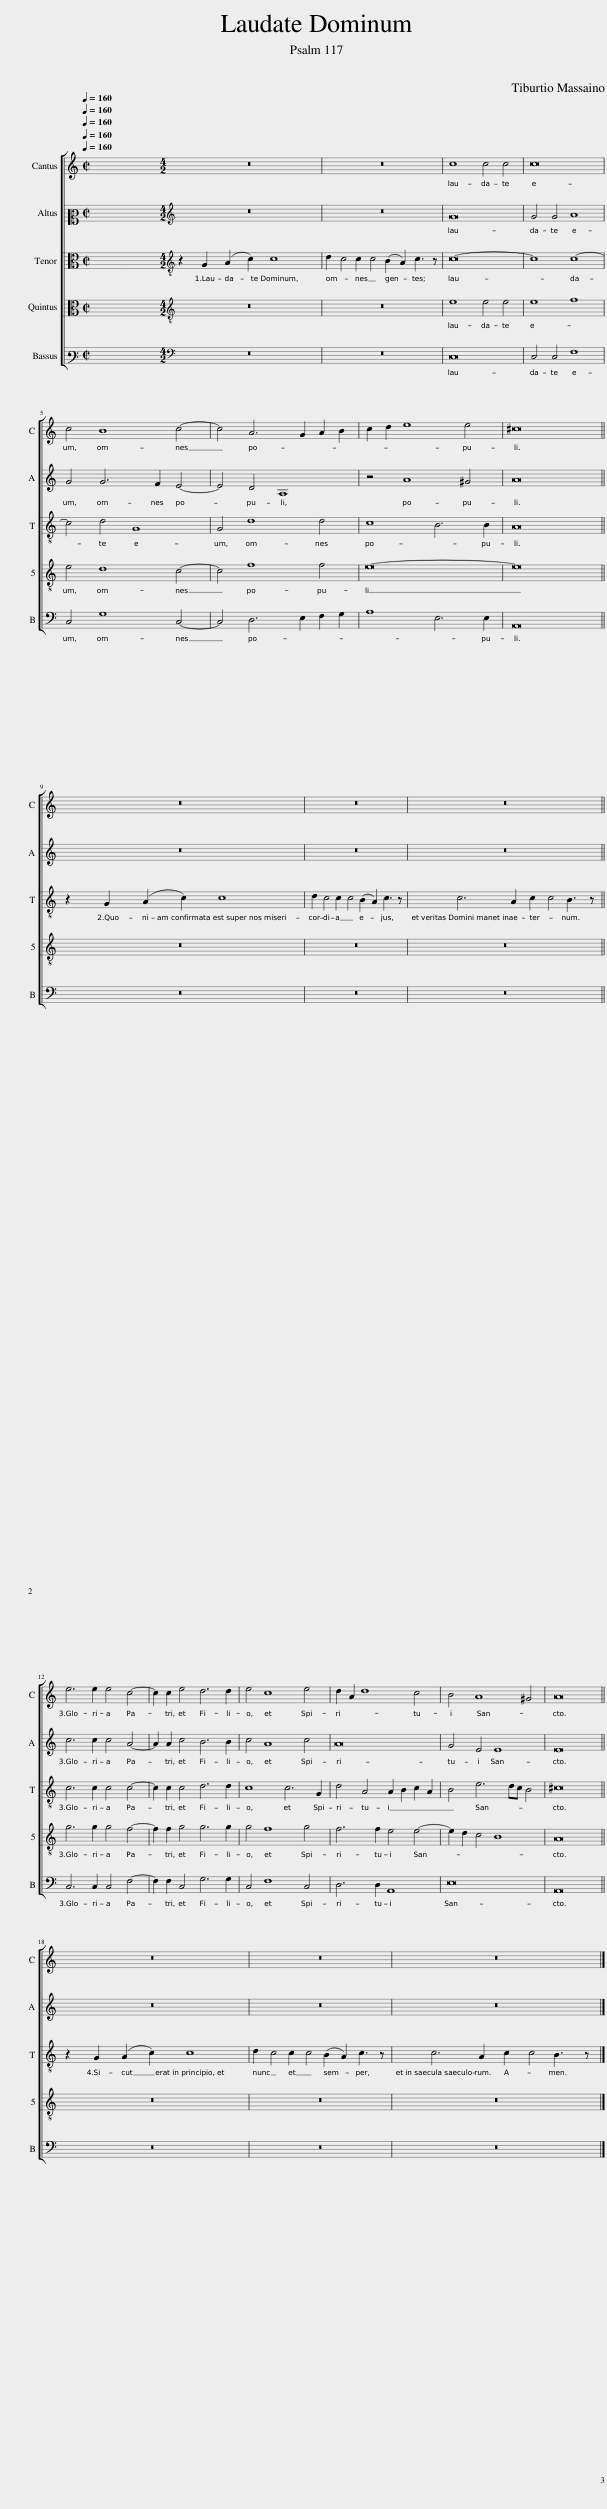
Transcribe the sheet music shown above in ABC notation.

X:1
%%score [ 1 2 [ 3 4 ] 5 ]
L:1/8
Q:1/4=160
M:2/2
I:linebreak $
K:C
V:1 treble
V:2 alto2
V:3 alto
V:4 alto
V:5 bass3
V:1
 x8 | x8 |[M:4/2] z16 | z16 | c8 c4 c4 | %5
 c16 |$ c4 B8 c4- | c4 A6 G2 A2 B2 | c2 d2 e8 e4 | ^c16 ||$ %10
 z16 | z16 | z16 ||$ e6 e2 e4 c4- | c2 c2 e4 d6 d2 | %15
 e4 c8 e4 | d2 A2 d8 c4 | B4 A8 ^G4 | A16 ||$ z16 | %20
 z16 | z16 |] %22
V:2
 x8 | x8 |[M:4/2][K:treble] z16 | z16 | G16 | %5
 G4 G4 A8 |$ G4 G6 F2 E4- | E4 D4 A,8 | z4 A8 ^G4 | A16 ||$ %10
 z16 | z16 | z16 ||$ c6 c2 c4 A4- | A2 A2 c4 B6 B2 | %15
 c4 A8 c4 | A16 | G4 E4 E8 | E16 ||$ z16 | %20
 z16 | z16 |] %22
V:3
 x8 | x8 |[M:4/2][K:treble-8] z2 G2 (A2 c2) c8 | d2 c2 c2 c2 (B2 A2) c3 z | c16- | %5
 c8 c8- |$ c4 d4 G8 | G4 d8 d4 | c8 B6 B2 | A16 ||$ %10
 z2 G2 (A2 c2) c8 | d2 c2 c2 c2 (B2 A2) c3 z | c6 A2 c2 c2 B3 z ||$ c6 c2 c4 c4- | c2 c2 c4 d6 d2 | %15
 c8 c6 G2 | d4 A4 A2 B2 c2 A2 | B4 e6 dc B4 | ^c16 ||$ z2 G2 (A2 c2) c8 | %20
 d2 c2 c2 c2 (B2 A2) c3 z | c6 A2 c2 c2 B3 z |] %22
V:4
 x8 | x8 |[M:4/2][K:treble-8] z16 | z16 | e8 e4 e4 | %5
 e8 f8 |$ e4 d8 c4- | c4 f8 f4 | e16- | e16 ||$ %10
 z16 | z16 | z16 ||$ g6 g2 g4 f4- | f2 f2 g4 g6 g2 | %15
 g4 f8 g4 | f6 f2 e4 e4- | e2 d2 c4 B8 | A16 ||$ z16 | %20
 z16 | z16 |] %22
V:5
 x8 | x8 |[M:4/2][K:bass] z16 | z16 | C,16 | %5
 C,4 C,4 F,8 |$ C,4 G,8 C,4- | C,4 D,6 E,2 F,2 G,2 | A,8 E,6 E,2 | A,,16 ||$ %10
 z16 | z16 | z16 ||$ C,6 C,2 C,4 F,4- | F,2 F,2 C,4 G,6 G,2 | %15
 C,4 F,8 C,4 | D,6 D,2 A,,8 | E,16 | A,,16 ||$ z16 | %20
 z16 | z16 |] %22
